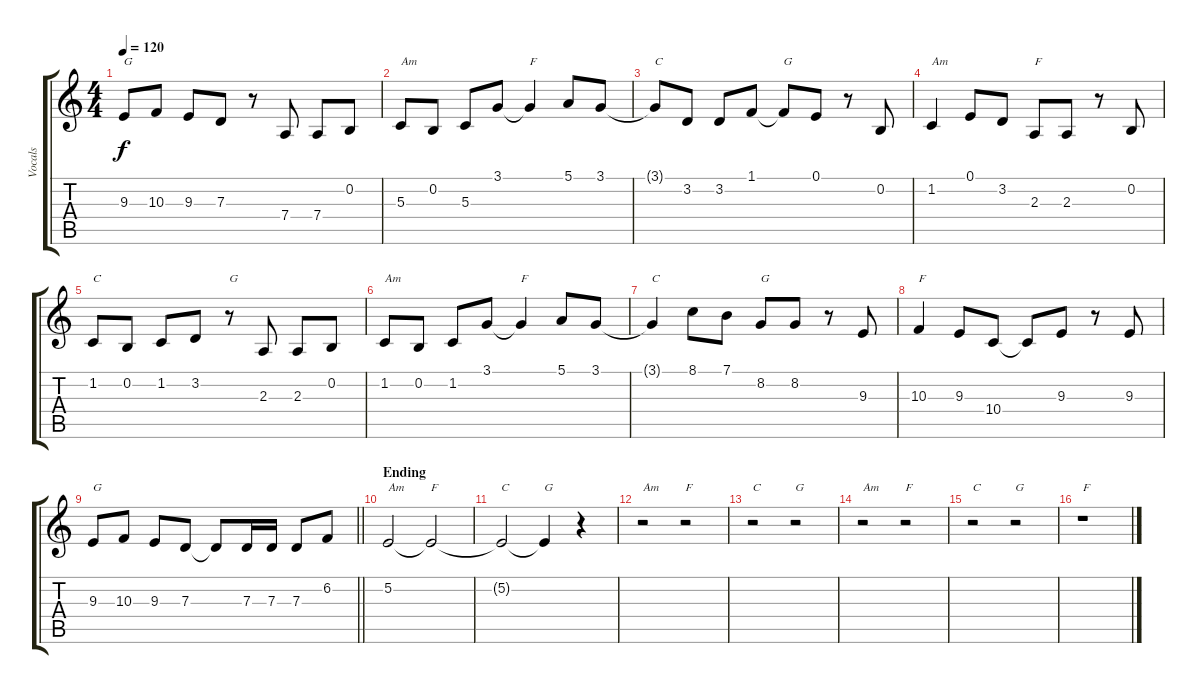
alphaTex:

\track ("Vocals" "Vocals") {instrument sopranosax}
\staff {score tabs}
\tuning (E4 B3 G3 D3 A2 E2) {hide}
\ts (4 4)
\tempo 120
\clef g2
\ks c
9.3.8{txt "G" dy f} 10.3.8 9.3.8 7.3.8 r.8 7.4.8 7.4.8 0.2.8 |
5.3.8{txt "Am"} 0.2.8 5.3.8 3.1.8 3.1{t}.4{txt "F"} 5.1.8 3.1.8 |
3.1{t}.8{txt "C"} 3.2.8 3.2.8 1.1.8 1.1{t}.8{txt "G"} 0.1.8 r.8 0.2.8 |
1.2.4{txt "Am"} 0.1.8 3.2.8 2.3.8{txt "F"} 2.3.8 r.8 0.2.8 |
1.2.8{txt "C"} 0.2.8 1.2.8 3.2.8 r.8{txt "G"} 2.3.8 2.3.8 0.2.8 |
1.2.8{txt "Am"} 0.2.8 1.2.8 3.1.8 3.1{t}.4{txt "F"} 5.1.8 3.1.8 |
3.1{t}.4{txt "C"} 8.1.8 7.1.8 8.2.8{txt "G"} 8.2.8 r.8 9.3.8 |
10.3.4{txt "F"} 9.3.8 10.4.8 10.4{t}.8 9.3.8 r.8 9.3.8 |
\barLineRight lightlight
9.3.8{txt "G"} 10.3.8 9.3.8 7.3.8 7.3{t}.8 7.3.16 7.3.16 7.3.8 6.2.8 |
\section ("" "Ending")
5.2.2{txt "Am"} 5.2{t}.2{txt "F"} |
5.2{t}.2{txt "C"} 5.2{t}.4{txt "G"} r.4 |
r.2{txt "Am"} r.2{txt "F"} |
r.2{txt "C"} r.2{txt "G"} |
r.2{txt "Am"} r.2{txt "F"} |
r.2{txt "C"} r.2{txt "G"} |
r.1{txt "F"}
